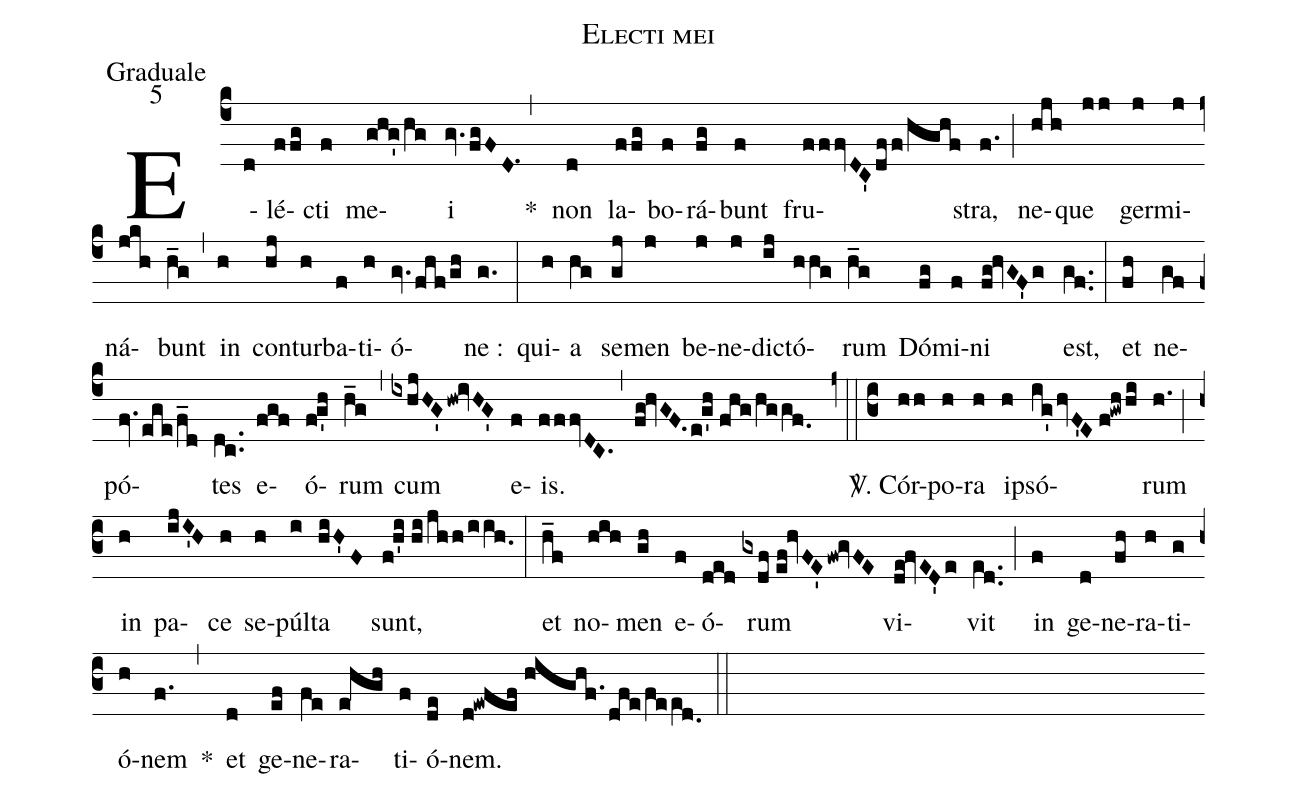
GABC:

name:Electi mei;
office-part:Graduale;
mode:5;
%%
(c4) E(d)lé(ffg)cti(f) me(ghg'/hg)i(gv.fgFD.1) <clear>*(,) non(d) la(ffg)bo(f)rá(fg)bunt(f) fru(fffvDC'dff/hghf)stra,(f.) (;) ne(hjh)que(jj) ger(j)mi(j)ná(jkh)bunt(h_g) (,) in(h) con(hj)tur(h)ba(f)ti(h)ó(gv.fhf/gh)ne :(g.) (:) qui(h)a(hg) se(gj)men(j) be(j)ne(j)di(ij)ctó(hhg)rum(h_g) Dó(fg)mi(f)ni(fg!hvGF'g) est,(gf..) (:) et(fh) ne(gf)pó(fv.ege/f_d)tes(dc..) e(fgf)ó(fg'h)rum(h_g) (,) cum(ixhjHG'hw!ivHG') e(f)is.(fffvDC.) (,) (fg!hvGF.e!g'h//fhg/hggf.0) (z0::c3) <sp>V/</sp>. Cór(hh)po(h)ra(h) i(h)psó(ig'hvF'E//f!gwhhi)rum(h.) (;) in(h) pa(ijI'H)ce(h) se(h)púl(i)ta(hiH'F) sunt,(f!h'i//hi/jh/!h/iih.0) (:) et(h_f) no(hih)men(gh) e(f)ó(ded)rum(gxdf//ef!hvFE'fw!gvFE) vi(de!fvED'e)vit(e[ll:1]d..) (;) in(f) ge(d)ne(fh)ra(h)ti(g)ó(h)nem(f.) *(,) et(d) ge(ef)ne(fe)ra(e!hgh)ti(f)ó(de)nem.(d!ewfef//highf.dfe/fee[ll:1]d.0) (::)
